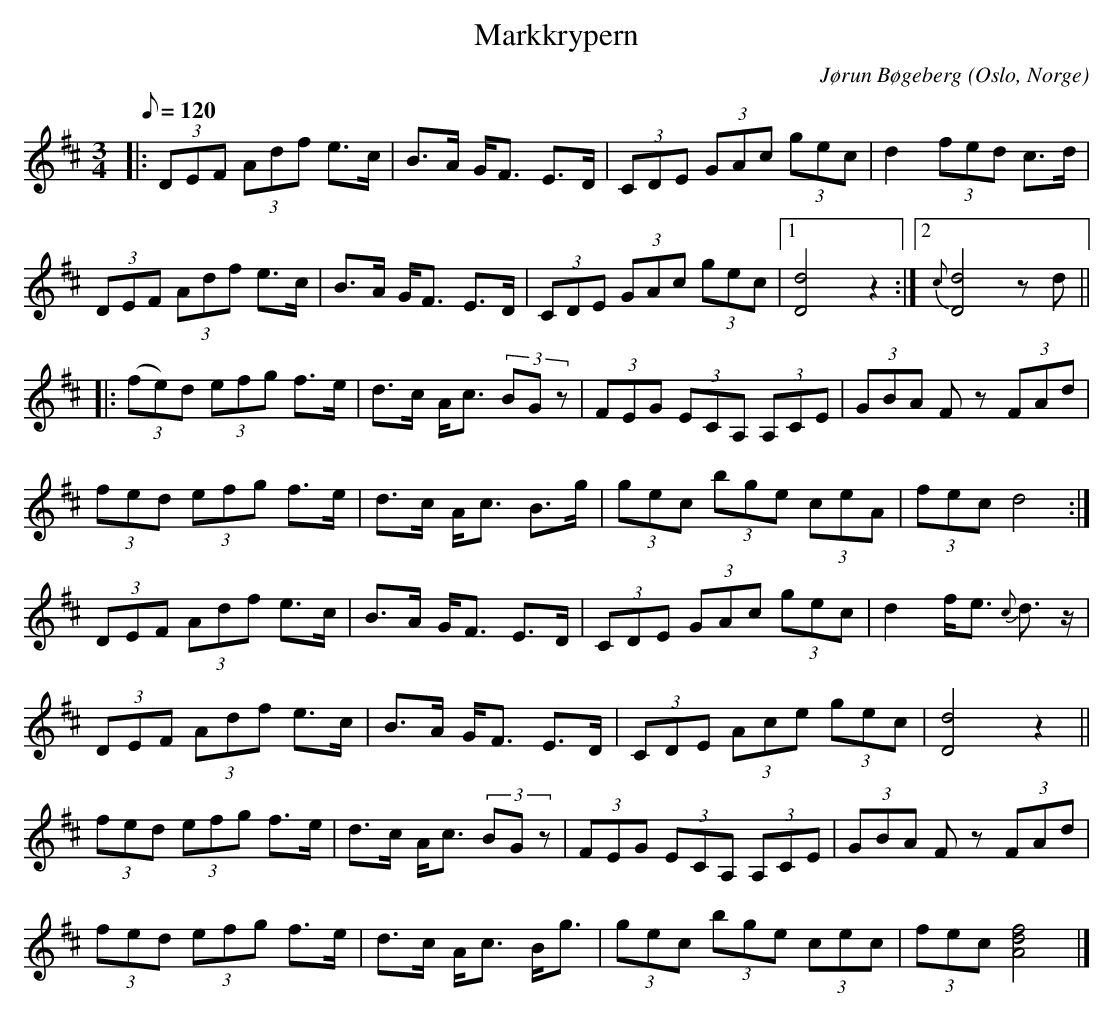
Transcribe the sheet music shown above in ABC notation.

X:1
T:Markkrypern
M:3/4
L:1/8
Q:120
O:Oslo, Norge
C:Jørun Bøgeberg
M:3/4
L:1/16
K:D
|:(3D2E2F2 (3A2d2f2 e3c | B3A GF3 E3D| (3C2D2E2 (3G2A2c2 (3g2e2c2| d4(3f2e2d2 c3d|
(3D2E2F2 (3A2d2f2 e3c | B3A GF3 E3D |(3C2D2E2 (3G2A2c2 (3g2e2c2|1 [D8d8]z4:|2 {c}[D8d8]z2d2 ||
|:(3(f2e2)d2 (3e2f2g2 f3e|d3c Ac3 (3B2G2z2| (3F2E2G2 (3E2C2A,2 (3A,2C2E2|(3G2B2A2 F2z2 (3F2A2d2|
 (3f2e2d2 (3e2f2g2 f3e|d3c Ac3 B3g |(3g2e2c2 (3b2g2e2 (3c2e2A2| (3f2e2c2 d8:|
(3D2E2F2 (3A2d2f2 e3c | B3A GF3 E3D| (3C2D2E2 (3G2A2c2 (3g2e2c2| d4fe3 {c}d3z|
(3D2E2F2 (3A2d2f2 e3c | B3A GF3 E3D |(3C2D2E2 (3A2c2e2 (3g2e2c2| [D8d8]z4||
(3f2e2d2 (3e2f2g2 f3e|d3c Ac3 (3B2G2z2| (3F2E2G2 (3E2C2A,2 (3A,2C2E2|(3G2B2A2 F2z2 (3F2A2d2|
 (3f2e2d2 (3e2f2g2 f3e|d3c Ac3 Bg3 |(3g2e2c2 (3b2g2e2 (3c2e2c2|(3f2e2c2 [A8d8f8] |]
